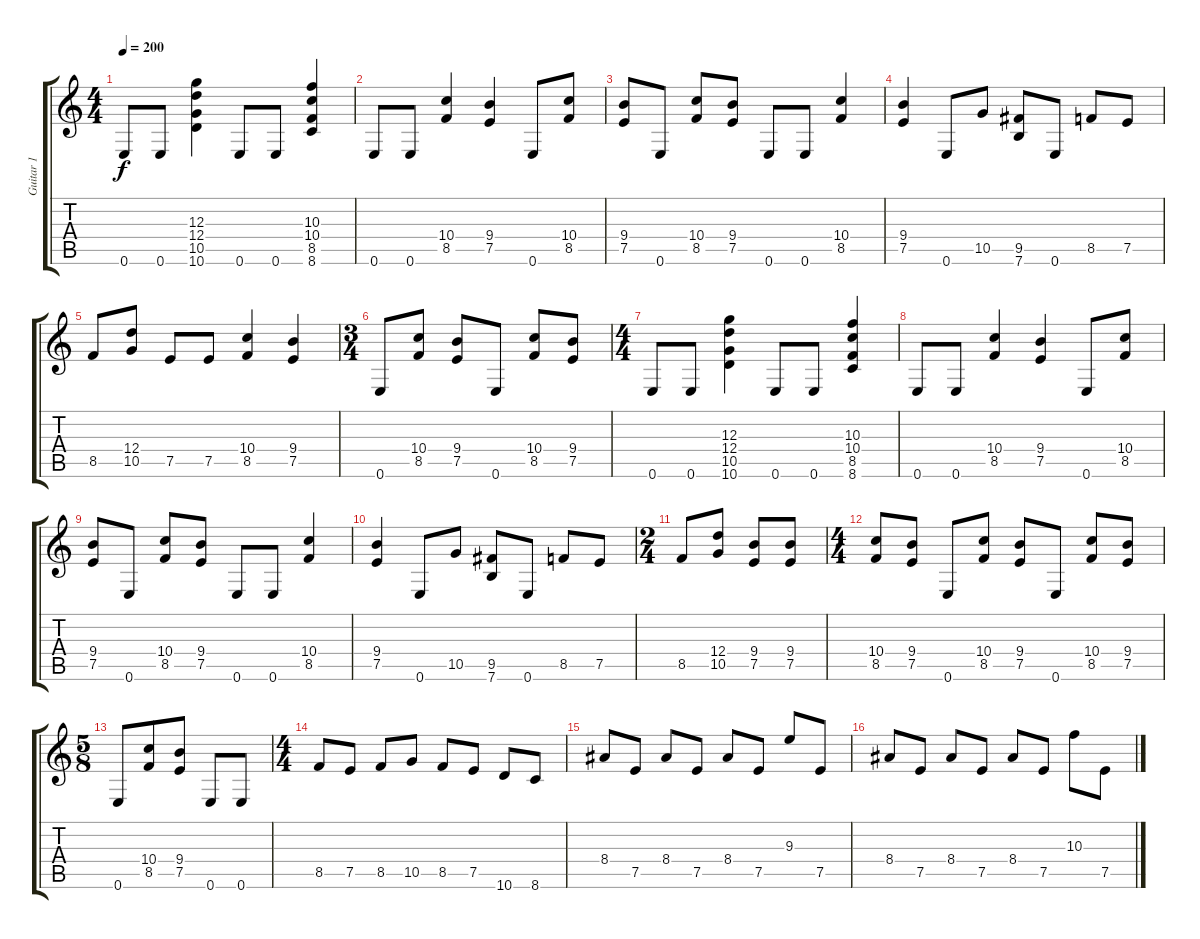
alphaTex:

\track ("Guitar 1" "Guitar 1") {instrument distortionguitar}
\staff {score tabs}
\tuning (E4 B3 G3 D3 A2 E2) {hide}
\ts (4 4)
\tempo 200
\clef g2
\ks c
0.6.8{dy f} 0.6.8 (12.3 12.4 10.5 10.6).4 0.6.8 0.6.8 (10.3 10.4 8.5 8.6).4 |
0.6.8 0.6.8 (10.4 8.5).4 (9.4 7.5).4 0.6.8 (10.4 8.5).8 |
(9.4 7.5).8 0.6.8 (10.4 8.5).8 (9.4 7.5).8 0.6.8 0.6.8 (10.4 8.5).4 |
(9.4 7.5).4 0.6.8 10.5.8 (9.5 7.6).8 0.6.8 8.5.8 7.5.8 |
8.5.8 (12.4 10.5).8 7.5.8 7.5.8 (10.4 8.5).4 (9.4 7.5).4 |
\ts (3 4)
0.6.8 (10.4 8.5).8 (9.4 7.5).8 0.6.8 (10.4 8.5).8 (9.4 7.5).8 |
\ts (4 4)
0.6.8 0.6.8 (12.3 12.4 10.5 10.6).4 0.6.8 0.6.8 (10.3 10.4 8.5 8.6).4 |
0.6.8 0.6.8 (10.4 8.5).4 (9.4 7.5).4 0.6.8 (10.4 8.5).8 |
(9.4 7.5).8 0.6.8 (10.4 8.5).8 (9.4 7.5).8 0.6.8 0.6.8 (10.4 8.5).4 |
(9.4 7.5).4 0.6.8 10.5.8 (9.5 7.6).8 0.6.8 8.5.8 7.5.8 |
\ts (2 4)
8.5.8 (12.4 10.5).8 (9.4 7.5).8 (9.4 7.5).8 |
\ts (4 4)
(10.4 8.5).8 (9.4 7.5).8 0.6.8 (10.4 8.5).8 (9.4 7.5).8 0.6.8 (10.4 8.5).8 (9.4 7.5).8 |
\ts (5 8)
0.6.8 (10.4 8.5).8 (9.4 7.5).8 0.6.8 0.6.8 |
\ts (4 4)
8.5.8 7.5.8 8.5.8 10.5.8 8.5.8 7.5.8 10.6.8 8.6.8 |
8.4.8 7.5.8 8.4.8 7.5.8 8.4.8 7.5.8 9.3.8 7.5.8 |
8.4.8 7.5.8 8.4.8 7.5.8 8.4.8 7.5.8 10.3.8 7.5.8
